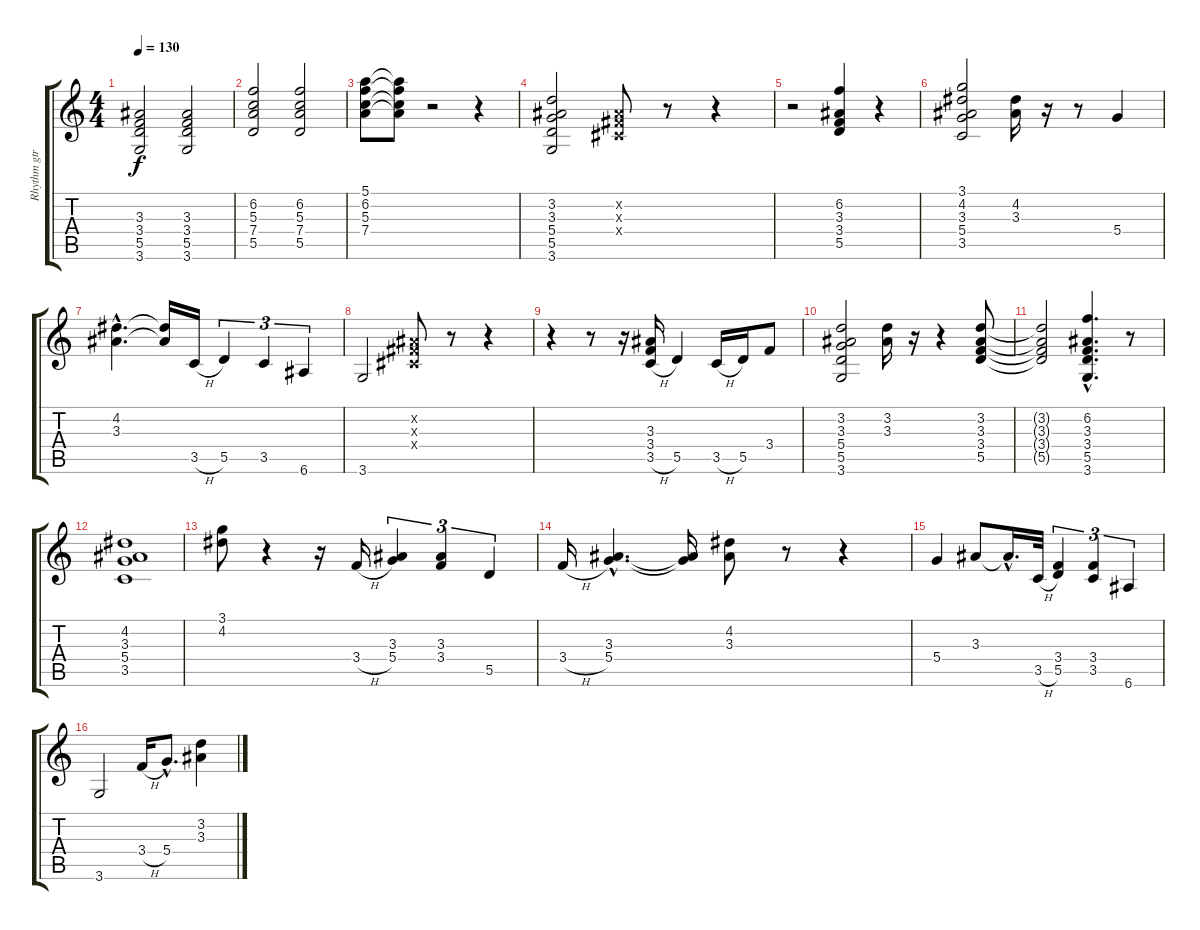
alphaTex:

\track ("Rhythm gtr." "Rhythm gtr") {instrument electricguitarclean}
\staff {score tabs}
\tuning (E4 B3 G3 D3 A2 E2) {hide}
\ts (4 4)
\tempo 130
\clef g2
\ks c
(3.3 3.4 5.5 3.6).2{dy f} (3.3 3.4 5.5 3.6).2 |
(6.2 5.3 7.4 5.5).2 (6.2 5.3 7.4 5.5).2 |
(5.1 6.2 5.3 7.4).8 (5.1{t} 6.2{t} 5.3{t} 7.4{t}).8 r.2 r.4 |
(3.2 3.3 5.4 5.5 3.6).2 (-1.2{x} -1.3{x} -1.4{x}).8 r.8 r.4 |
r.2 (6.2 3.3 3.4 5.5).4 r.4 |
(3.1 4.2 3.3 5.4 3.5).2 (4.2 3.3).16 r.16 r.8 5.4.4 |
(4.2{hac} 3.3{hac}).4{d} (4.2{t} 3.3{t}).16 3.5{h}.16 5.5.4{tu (3 2)} 3.5.4{tu (3 2)} 6.6.4{tu (3 2)} |
3.6.2 (-1.2{x} -1.3{x} -1.4{x}).8 r.8 r.4 |
r.4 r.8 r.16 (3.3 3.4 3.5{h}).16 5.5.4 3.5{h}.16 5.5.16 3.4.8 |
(3.2 3.3 5.4 5.5 3.6).2 (3.2 3.3).16 r.16 r.4 (3.2 3.3 3.4 5.5).8 |
(3.2{t} 3.3{t} 3.4{t} 5.5{t}).2 (6.2{hac} 3.3{hac} 3.4{hac} 5.5{hac} 3.6{hac}).4{d} r.8 |
(4.2 3.3 5.4 3.5).1 |
(3.1 4.2).8 r.4 r.16 3.4{h}.16 (3.3 5.4).4{tu (3 2)} (3.3 3.4).4{tu (3 2)} 5.5.4{tu (3 2)} |
3.4{h}.16 (3.3{hac} 5.4{hac}).4{d} (3.3{t} 5.4{t}).16 (4.2 3.3).8 r.8 r.4 |
5.4.4 3.3.8 3.3{hac t}.16{d} 3.5{h}.32 (3.4 5.5).4{tu (3 2)} (3.4 3.5).4{tu (3 2)} 6.6.4{tu (3 2)} |
3.6.2 3.4{h}.16 5.4{hac}.8{d} (3.2 3.3).4
